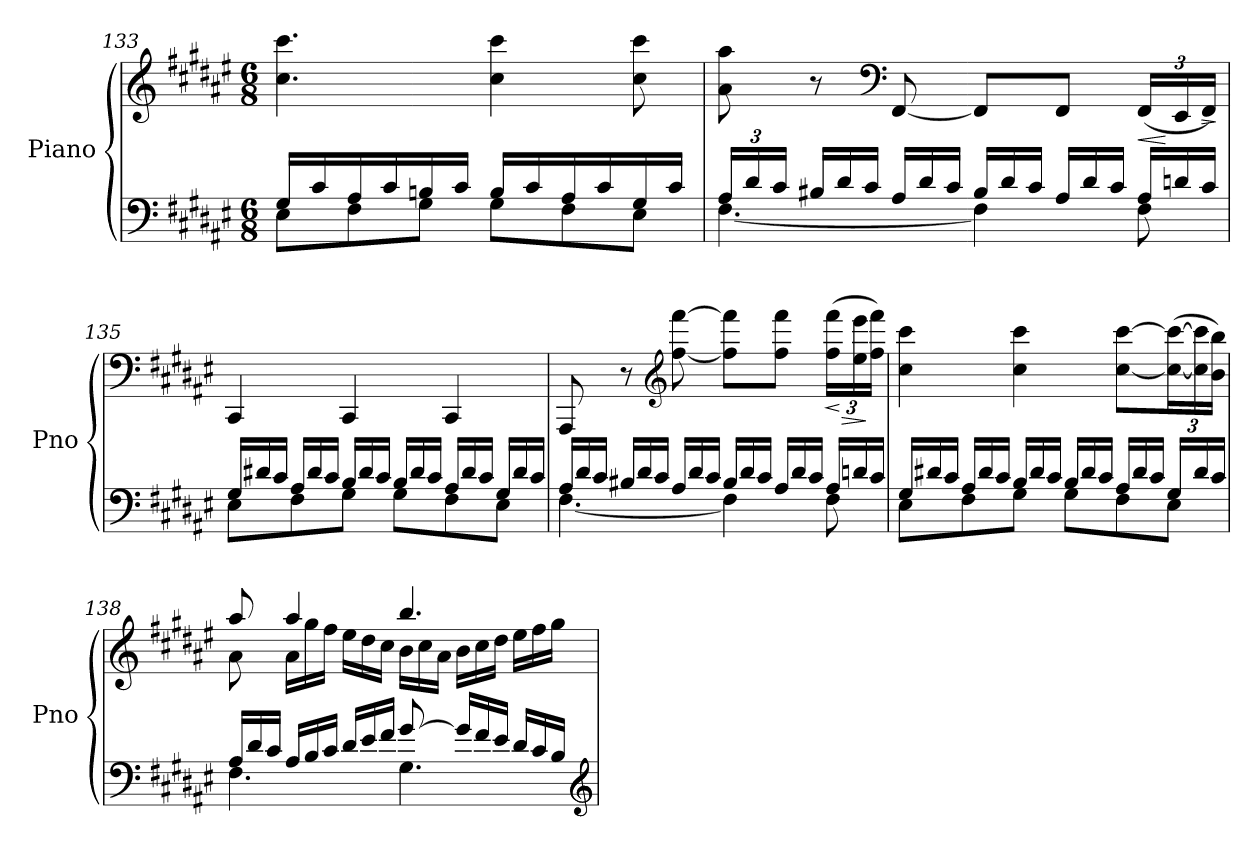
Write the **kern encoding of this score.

**kern	**kern	**dynam
*part1	*part1	*part1
*staff2	*staff1	*staff1/2
*I"Piano	*	*
*I'Pno	*	*
*clefF4	*clefG2	*
*k[f#c#g#d#a#e#]	*k[f#c#g#d#a#e#]	*
*F#:	*F#:	*
*M6/8	*M6/8	*
=133	=133	=133
*^	*	*
16G#/LL	8E#\L	4.cc#\ 4.ccc#\	.
16c#/	.	.	.
16A#/	8F#\	.	.
16c#/	.	.	.
16Bn/	8G#\J	.	.
16c#/JJ	.	.	.
16B/LL	8G#\L	4cc#\ 4ccc#\	.
16c#/	.	.	.
16A#/	8F#\	.	.
16c#/	.	.	.
16G#/	8E#\J	8cc#\ 8ccc#\	.
16c#/JJ	.	.	.
!!LO:PB:g=z
=134	=134	=134	=134
*Xbrackettup	*	*	*
24A#/LL	[4.F#\	8a#\ 8aa#\	.
24d#/	.	.	.
24c#/JJ	.	.	.
*Xtuplet	*	*	*
24B#X/LL	.	8r	.
24d#/	.	.	.
24c#/JJ	.	.	.
*	*	*clefF4	*
24A#/LL	.	[8FF#/	.
24d#/	.	.	.
24c#/JJ	.	.	.
24B#/LL	4F#\]	8FF#/L]	.
24d#/	.	.	.
24c#/JJ	.	.	.
24A#/LL	.	8FF#/J	.
24d#/	.	.	.
24c#/JJ	.	.	.
*	*	*Xbrackettup	*
!	!	!	!LO:HP:b
24A#/LL	8F#\	(24FF#/LL	<
24dn/	.	24EE#/	[
!	!	!	!LO:HP:b
24c#/JJ	.	24FF#/JJ)	>
*v	*v	*	*
.	.	]
=135	=135	=135
*^	*	*
24G#/LL	8E#\L	4CC#/	.
24d#X/	.	.	.
24c#/JJ	.	.	.
24A#/LL	8F#\	.	.
24d#/	.	.	.
24c#/JJ	.	.	.
24B/LL	8G#\J	4CC#/	.
24d#/	.	.	.
24c#/JJ	.	.	.
24B/LL	8G#\L	.	.
24d#/	.	.	.
24c#/JJ	.	.	.
24A#/LL	8F#\	4CC#/	.
24d#/	.	.	.
24c#/JJ	.	.	.
24G#/LL	8E#\J	.	.
24d#/	.	.	.
24c#/JJ	.	.	.
!!LO:LB:g=z
=136	=136	=136	=136
24A#/LL	[4.F#\	8AAA#/	.
24d#/	.	.	.
24c#/JJ	.	.	.
24B#X/LL	.	8r	.
24d#/	.	.	.
24c#/JJ	.	.	.
*	*	*clefG2	*
24A#/LL	.	[8ff#\ [8fff#\	.
24d#/	.	.	.
24c#/JJ	.	.	.
24B#/LL	4F#\]	8ff#\] 8fff#\]L	.
24d#/	.	.	.
24c#/JJ	.	.	.
24A#/LL	.	8ff#\ 8fff#\J	.
24d#/	.	.	.
24c#/JJ	.	.	.
!	!	!	!LO:HP:b
24A#/LL	8F#\	(24ff#\ 24fff#\LL	<
!	!	!	!LO:HP:n=1:b
24dn/	.	24ee#\ 24eee#\	[ >
24c#/JJ	.	24ff#\ 24fff#\JJ)	]
=137	=137	=137	=137
24G#/LL	8E#\L	4cc#\ 4ccc#\	.
24d#X/	.	.	.
24c#/JJ	.	.	.
24A#/LL	8F#\	.	.
24d#/	.	.	.
24c#/JJ	.	.	.
24B/LL	8G#\J	4cc#\ 4ccc#\	.
24d#/	.	.	.
24c#/JJ	.	.	.
24B/LL	8G#\L	.	.
24d#/	.	.	.
24c#/JJ	.	.	.
24A#/LL	8F#\	[8cc#\ [8ccc#\L	.
24d#/	.	.	.
24c#/JJ	.	.	.
24G#/LL	8E#\J	(24cc#\_ 24ccc#\_L	.
24d#/	.	24cc#\] 24ccc#\]	.
24c#/JJ	.	24b\ 24bb\JJ)	.
!!LO:LB:g=z
=138	=138	=138	=138
*	*	*^	*
24A#/LL	4.F#\	8aa#/	8a#\	.
24d#/	.	.	.	.
24c#/JJ	.	.	.	.
*	*	*	*Xtuplet	*
24A#/LL	.	4aa#/	24a#\LL	.
24B/	.	.	24gg#\	.
24c#/JJ	.	.	24ff#\JJ	.
24d#/LL	.	.	24ee#\LL	.
24e#/	.	.	24dd#\	.
24f#/JJ	.	.	24cc#\JJ	.
[8g#/	4.G#\	4.bb/	24b\LL	.
.	.	.	24cc#\	.
.	.	.	24a#\JJ	.
24g#/LL]	.	.	24b\LL	.
24f#/	.	.	24cc#\	.
24e#/JJ	.	.	24dd#\JJ	.
24d#/LL	.	.	24ee#\LL	.
24c#/	.	.	24ff#\	.
24B/JJ	.	.	24gg#\JJ	.
*v	*v	*	*	*
*	*v	*v	*
*clefG2	*	*
=	=	=
*-	*-	*-
